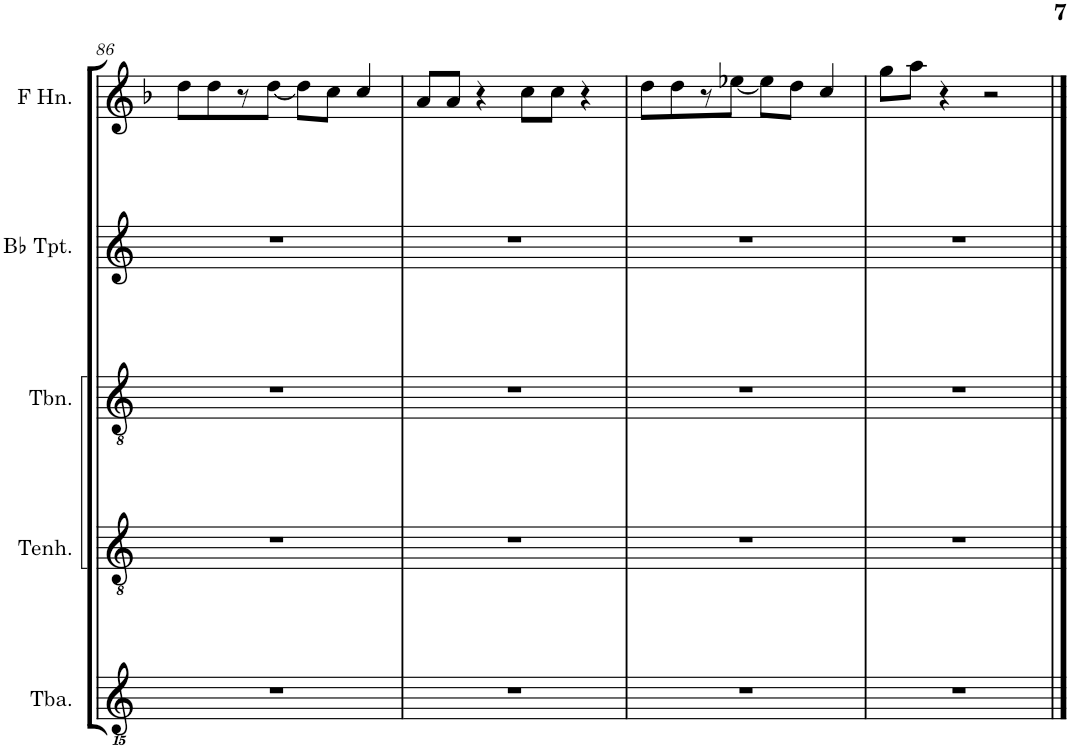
**kern	**kern	**kern	**kern	**kern
*part5	*part4	*part3	*part2	*part1
*staff5	*staff4	*staff3	*staff2	*staff1
*I"Tuba	*I"Tenorhorn	*I"Trombone	*I"Bb Trumpet	*I"Horn in F
*I'Tba.	*I'Tenh.	*I'Tbn.	*I'Bb Tpt.	*
!!LO:PB:g=z
*clefGvv2	*clefGv2	*clefGv2	*clefG2	*clefG2
*Trd1c2	*Trd1c2	*Trd1c2	*Trd1c2	*Trd4c7
*k[]	*k[]	*k[]	*k[]	*k[b-]
*M4/4	*M4/4	*M4/4	*M4/4	*M4/4
=86	=86	=86	=86	=86
1r	1r	1r	1r	8dd\L
.	.	.	.	8dd\
.	.	.	.	8r
.	.	.	.	[<8dd\J
.	.	.	.	8dd\L]
.	.	.	.	8cc\J
.	.	.	.	4cc/
=87	=87	=87	=87	=87
1r	1r	1r	1r	8a/L
.	.	.	.	8a/J
.	.	.	.	4r
.	.	.	.	8cc\L
.	.	.	.	8cc\J
.	.	.	.	4r
=88	=88	=88	=88	=88
1r	1r	1r	1r	8dd\L
.	.	.	.	8dd\
.	.	.	.	8r
.	.	.	.	[<8ee-X\J
.	.	.	.	8ee-\L]
.	.	.	.	8dd\J
.	.	.	.	4cc/
=89	=89	=89	=89	=89
1r	1r	1r	1r	8gg\L
.	.	.	.	8aa\J
.	.	.	.	4r
.	.	.	.	2r
==	==	==	==	==
*-	*-	*-	*-	*-
